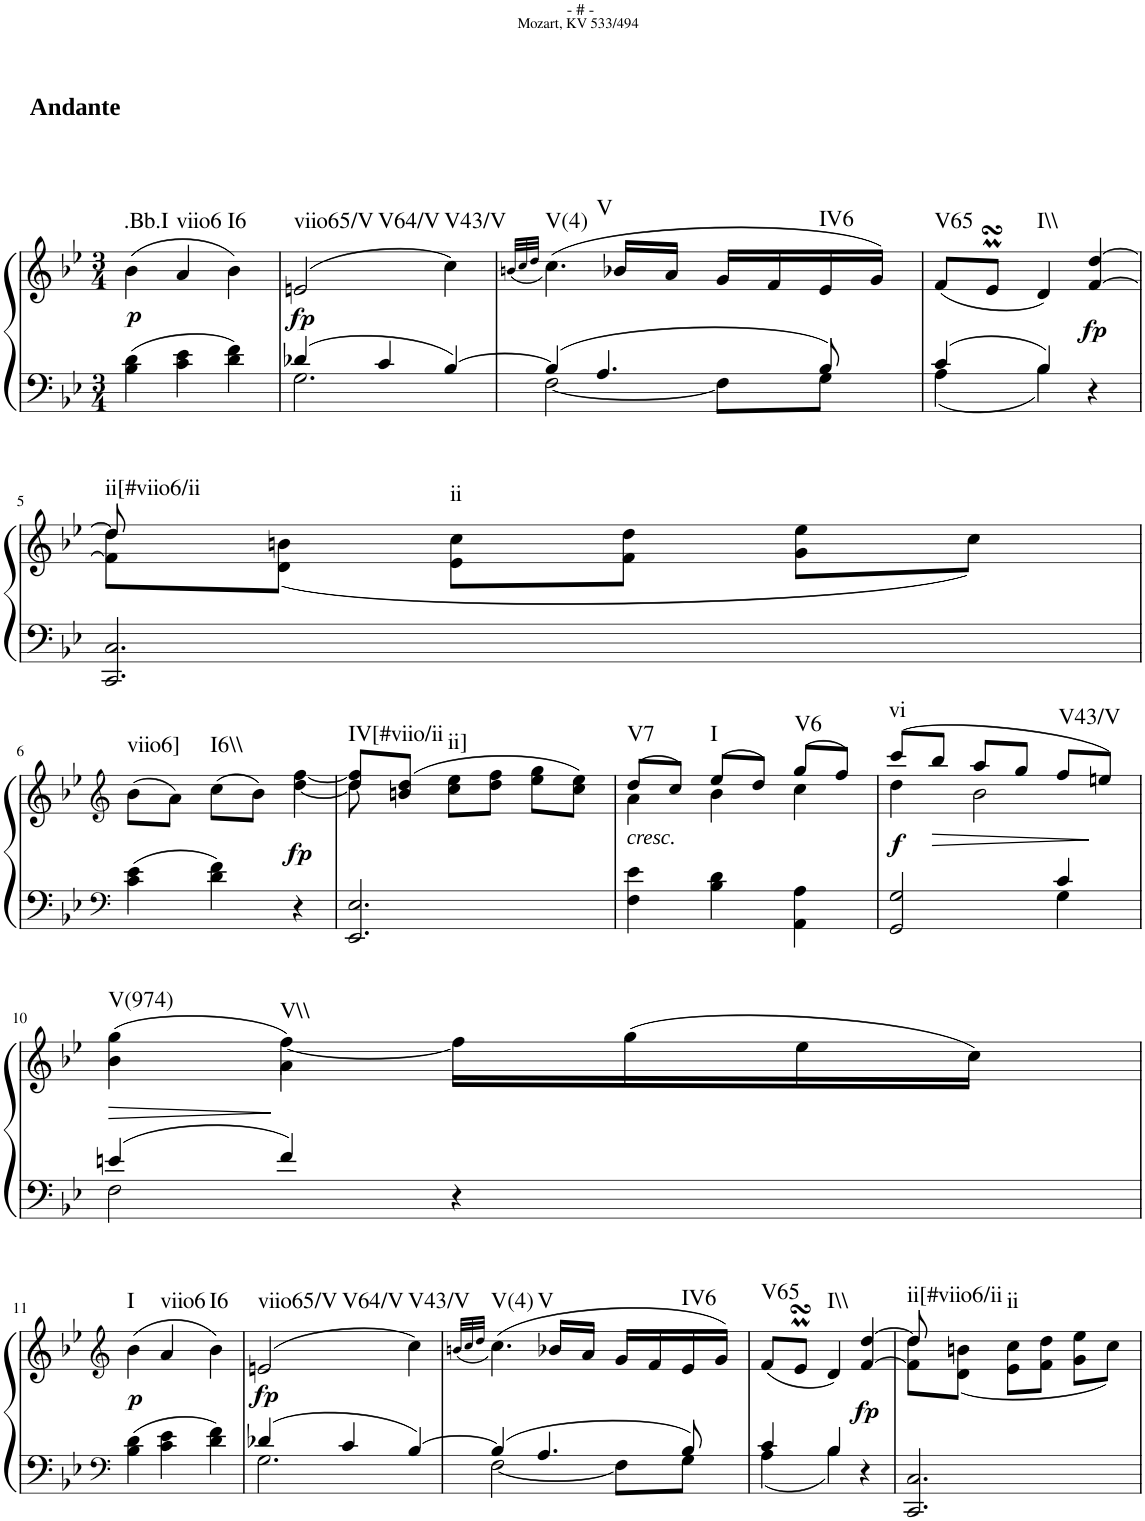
**kern	**kern	**dynam	**harte
*part1	*part1	*part1	*part1
*staff2	*staff1	*staff1/2	*
*I"unbenannt2	*	*	*
*clefF4	*clefG2	*	*
*k[b-e-]	*k[b-e-]	*	*
*M3/4	*M3/4	*	*
=1	=1	=1	=1
!	!LO:TX:a:B:t=Andante	!	!
!	!	!LO:DY:b	!LO:H:kt=.Bb.I
4B-\ 4d\	(4b-\	p	N
!	!	!	!LO:H:kt=viio6
4c\ 4e-\	4a/	.	N
!	!	!	!LO:H:kt=I6
4d\ 4f\	4b-\)	.	N
=2	=2	=2	=2
*^	*	*	*
!	!	!	!LO:DY:b	!LO:H:n=1:kt=viio65/V
!	!	!	!	!LO:H:n=2:kt=V64/V
4d-X/	2.G\	(2en/	fp	N N
4c/	.	.	.	.
!	!	!	!	!LO:H:kt=V43/V
[4B-/	.	4cc\)	.	N
=3	=3	=3	=3	=3
.	.	(32qbn/LLL	.	.
.	.	32qcc/	.	.
.	.	32qdd/JJJ	.	.
!	!	!	!	!LO:H:n=1:kt=V(4)
!	!	!	!	!LO:H:n=2:kt=V
4B-/]	[2F\	(4.cc\)	.	N N
4.A/	.	.	.	.
.	.	16b-X/LL	.	.
.	.	16a/JJ	.	.
.	8F\L]	16g/LL	.	.
.	.	16f/	.	.
!	!	!	!	!LO:H:kt=IV6
8B-/	8G\J	16e-/	.	N
.	.	16g/JJ)	.	.
=4	=4	=4	=4	=4
*	*	*^	*	*
!	!	!	!	!	!LO:H:kt=V65
4c/	4A\	(8f/L	2ryy	.	N
.	.	8e-sSSsM/J	.	.	.
!	!	!	!	!	!LO:H:kt=I\\
4B-/	4B-\	4d/)	.	.	N
!	!	!	!	!LO:DY:b	!
4r	4ryy	[4dd/	[4f/	fp	.
!!LO:LB:g=z	!!
=5	=5	=5	=5	=5	=5
!	!	!	!	!	!LO:H:kt=ii[#viio6/ii
*v	*v	*	*	*	*
2.CC/ 2.C/	8dd/]	8f\] 8dd\L	.	N
.	8ryy	(8d\ 8bn\J	.	.
!	!	!	!	!LO:H:kt=ii
.	4ryy	8e-\ 8cc\L	.	N
.	.	8f\ 8dd\J	.	.
.	4ryy	8g\ 8ee-\L	.	.
.	.	8cc\J)	.	.
!!LO:LB:g=z	!!
=6	=6	=6	=6	=6
*clefF4	*clefG2	*	*	*
!	!	!	!	!LO:H:kt=viio6]
4c\ 4e-\	(8b-\L	2ryy	.	N
.	8a\J)	.	.	.
!	!	!	!	!LO:H:kt=I6\\
4d\ 4f\	(8cc\L	.	.	N
.	8b-\J)	.	.	.
!	!	!	!LO:DY:b	!
4r	[4ff\	[4dd\	fp	.
=7	=7	=7	=7	=7
!	!	!	!	!LO:H:kt=IV[#viio/ii
2.EE-/ 2.E-/	8dd/ 8ff/]L	8dd\]	.	N
.	(8bn/ 8dd/J	2ryy	.	.
!	!	!	!	!LO:H:kt=ii]
.	8cc\ 8ee-\L	.	.	N
.	8dd\ 8ff\J	.	.	.
.	8ee-\ 8gg\L	.	.	.
.	8cc\ 8ee-\J)	8ryy	.	.
=8	=8	=8	=8	=8
!	!LO:TX:b:i:t=cresc.	!	!	!LO:H:kt=V7
4F\ 4e-\	(8dd/L	4a\	.	N
.	8cc/J)	.	.	.
!	!	!	!	!LO:H:kt=I
4B-\ 4d\	(8ee-/L	4b-\	.	N
.	8dd/J)	.	.	.
!	!	!	!	!LO:H:kt=V6
4AA\ 4A\	(8gg/L	4cc\	.	N
.	8ff/J)	.	.	.
=9	=9	=9	=9	=9
*^	*	*	*	*
!	!	!	!	!LO:DY:b	!LO:H:kt=vi
2GG/ 2G/	2ryy	(8ccc/L	4dd\	f	N
!	!	!	!	!LO:HP:b	!
.	.	8bb-/J	.	>	.
.	.	8aa/L	2b-\	.	.
.	.	8gg/J	.	.	.
!	!	!	!	!	!LO:H:kt=V43/V
4c/	4G\	8ff/L	.	.	N
.	.	8een/J)	.	]	.
!!LO:LB:g=z	!!
=10	=10	=10	=10	=10	=10
!	!	!	!	!LO:HP:b	!LO:H:kt=V(974)
4en/	2F\	(4gg\	4b-\	>	N
!	!	!	!	!	!LO:H:kt=V\\
4f/	.	[4ff\)	4a\	]	N
4r	4ryy	16ff\LL]	4ryy	.	.
.	.	(16gg\	.	.	.
.	.	16ee-\	.	.	.
.	.	16cc\JJ)	.	.	.
*v	*v	*	*	*	*
*	*v	*v	*	*
!!LO:LB:g=z
=11	=11	=11	=11
*clefF4	*clefG2	*	*
!	!	!LO:DY:b	!LO:H:kt=I
4B-\ 4d\	(4b-\	p	N
!	!	!	!LO:H:kt=viio6
4c\ 4e-\	4a/	.	N
!	!	!	!LO:H:kt=I6
4d\ 4f\	4b-\)	.	N
=12	=12	=12	=12
*^	*	*	*
!	!	!	!LO:DY:b	!LO:H:n=1:kt=viio65/V
!	!	!	!	!LO:H:n=2:kt=V64/V
4d-X/	2.G\	(2en/	fp	N N
4c/	.	.	.	.
!	!	!	!	!LO:H:kt=V43/V
[4B-/	.	4cc\)	.	N
=13	=13	=13	=13	=13
.	.	(32qbn/LLL	.	.
.	.	32qcc/	.	.
.	.	32qdd/JJJ	.	.
!	!	!	!	!LO:H:n=1:kt=V(4)
!	!	!	!	!LO:H:n=2:kt=V
4B-/]	[2F\	(4.cc\)	.	N N
4.A/	.	.	.	.
.	.	16b-X/LL	.	.
.	.	16a/JJ	.	.
.	8F\L]	16g/LL	.	.
.	.	16f/	.	.
!	!	!	!	!LO:H:kt=IV6
8B-/	8G\J	16e-/	.	N
.	.	16g/JJ)	.	.
=14	=14	=14	=14	=14
*	*	*^	*	*
!	!	!	!	!	!LO:H:kt=V65
4c/	4A\	(8f/L	2ryy	.	N
.	.	8e-sSSsM/J	.	.	.
!	!	!	!	!	!LO:H:kt=I\\
4B-/	4B-\	4d/)	.	.	N
!	!	!	!	!LO:DY:b	!
4r	4ryy	[4dd/	[4f/	fp	.
=15	=15	=15	=15	=15	=15
!	!	!	!	!	!LO:H:kt=ii[#viio6/ii
*v	*v	*	*	*	*
2.CC/ 2.C/	8dd/]	8f\] 8dd\L	.	N
.	8ryy	(8d\ 8bn\J	.	.
!	!	!	!	!LO:H:kt=ii
.	4ryy	8e-\ 8cc\L	.	N
.	.	8f\ 8dd\J	.	.
.	4ryy	8g\ 8ee-\L	.	.
.	.	8cc\J)	.	.
*	*v	*v	*	*
=	=	=	=
*-	*-	*-	*-
